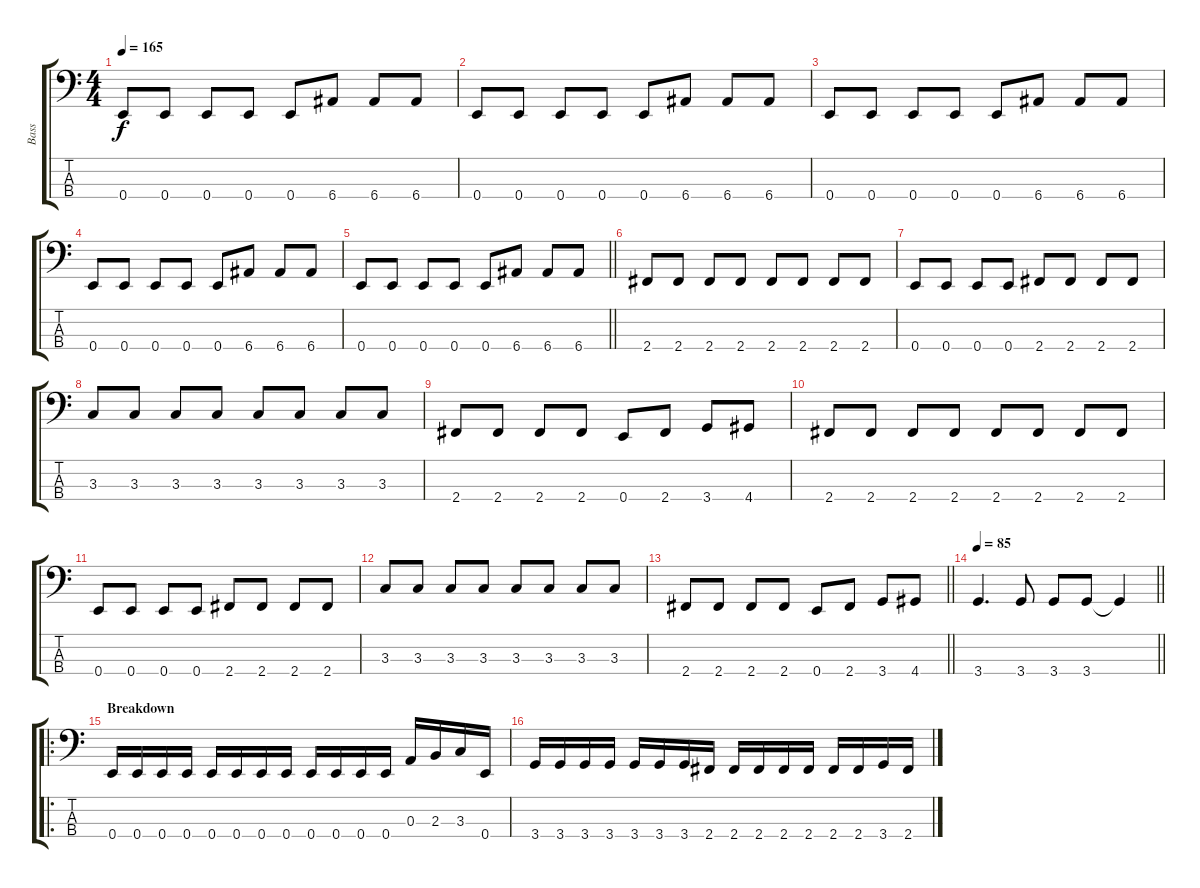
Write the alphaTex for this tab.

\track ("Bass" "Bass") {instrument electricbassfinger}
\staff {score tabs}
\tuning (G2 D2 A1 E1) {hide}
\ts (4 4)
\tempo 165
\clef f4
\ks c
0.4.8{dy f} 0.4.8 0.4.8 0.4.8 0.4.8 6.4.8 6.4.8 6.4.8 |
0.4.8 0.4.8 0.4.8 0.4.8 0.4.8 6.4.8 6.4.8 6.4.8 |
0.4.8 0.4.8 0.4.8 0.4.8 0.4.8 6.4.8 6.4.8 6.4.8 |
0.4.8 0.4.8 0.4.8 0.4.8 0.4.8 6.4.8 6.4.8 6.4.8 |
\barLineRight lightlight
0.4.8 0.4.8 0.4.8 0.4.8 0.4.8 6.4.8 6.4.8 6.4.8 |
2.4.8 2.4.8 2.4.8 2.4.8 2.4.8 2.4.8 2.4.8 2.4.8 |
0.4.8 0.4.8 0.4.8 0.4.8 2.4.8 2.4.8 2.4.8 2.4.8 |
3.3.8 3.3.8 3.3.8 3.3.8 3.3.8 3.3.8 3.3.8 3.3.8 |
2.4.8 2.4.8 2.4.8 2.4.8 0.4.8 2.4.8 3.4.8 4.4.8 |
2.4.8 2.4.8 2.4.8 2.4.8 2.4.8 2.4.8 2.4.8 2.4.8 |
0.4.8 0.4.8 0.4.8 0.4.8 2.4.8 2.4.8 2.4.8 2.4.8 |
3.3.8 3.3.8 3.3.8 3.3.8 3.3.8 3.3.8 3.3.8 3.3.8 |
\barLineRight lightlight
2.4.8 2.4.8 2.4.8 2.4.8 0.4.8 2.4.8 3.4.8 4.4.8 |
\tempo 85
\barLineRight lightlight
3.4.4{d} 3.4.8 3.4.8 3.4.8 3.4{t}.4 |
\ro
\section ("" "Breakdown")
0.4.16 0.4.16 0.4.16 0.4.16 0.4.16 0.4.16 0.4.16 0.4.16 0.4.16 0.4.16 0.4.16 0.4.16 0.3.16 2.3.16 3.3.16 0.4.16 |
3.4.16 3.4.16 3.4.16 3.4.16 3.4.16 3.4.16 3.4.16 2.4.16 2.4.16 2.4.16 2.4.16 2.4.16 2.4.16 2.4.16 3.4.16 2.4.16
